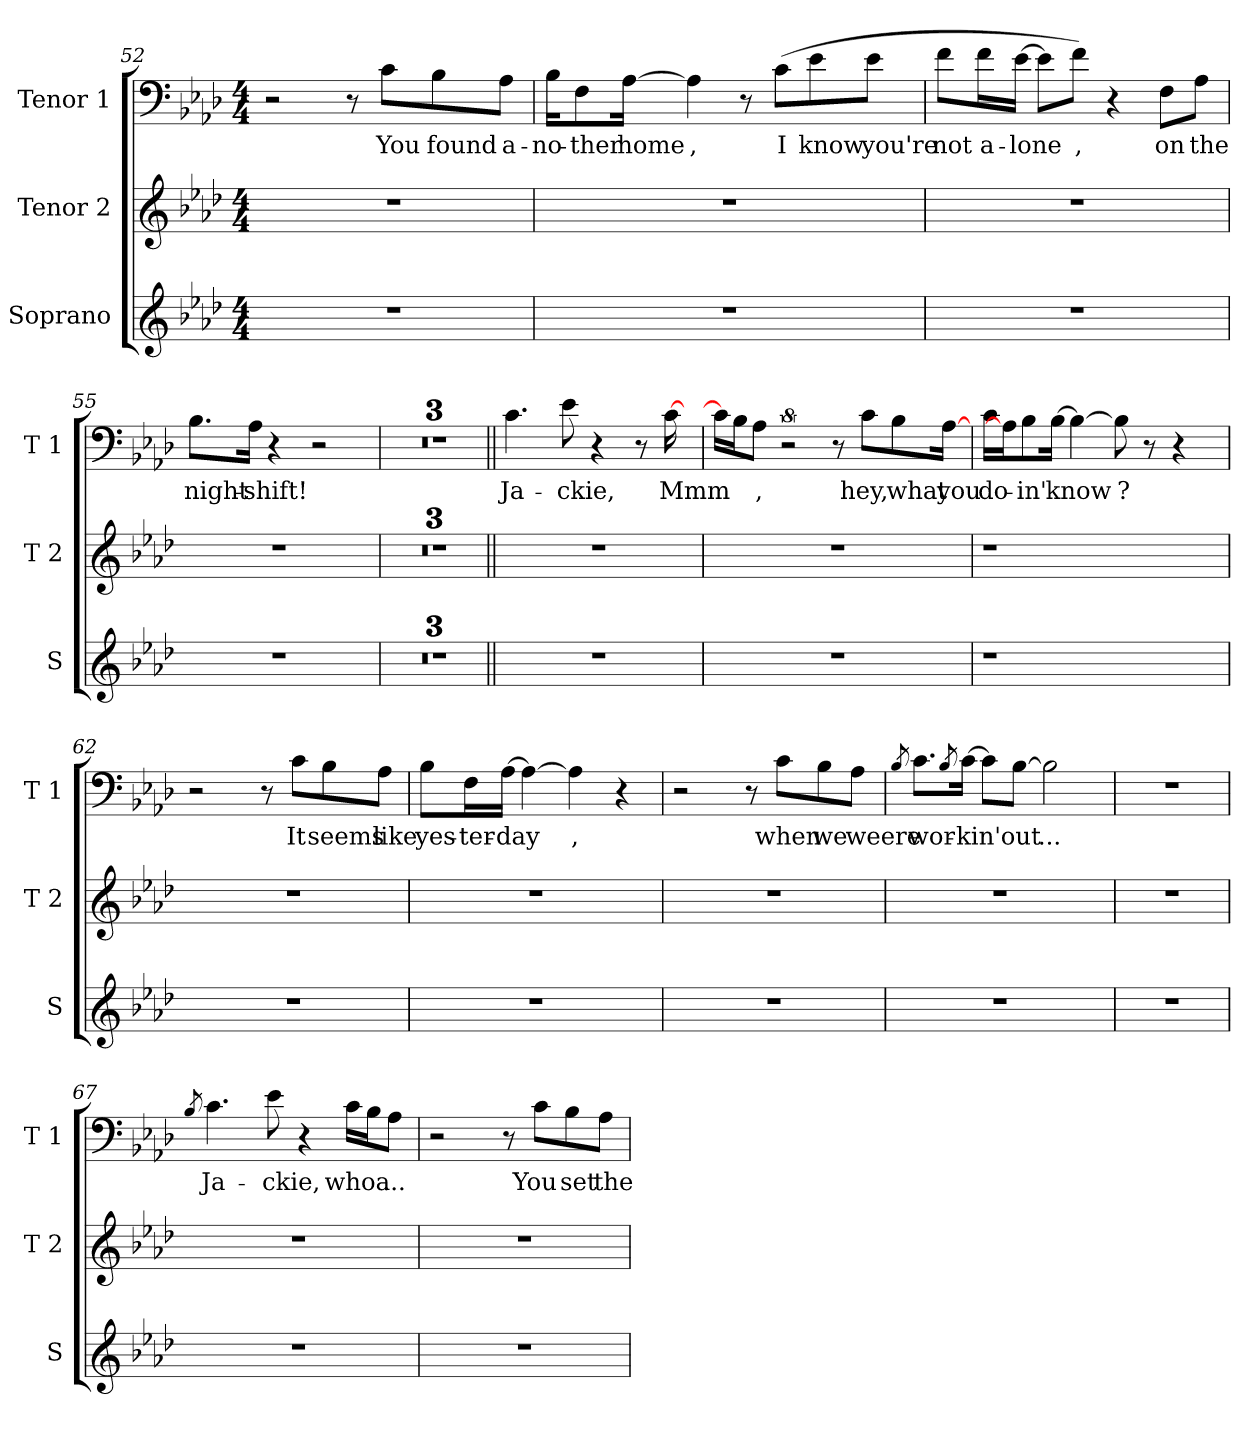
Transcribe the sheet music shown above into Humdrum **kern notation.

**kern	**kern	**kern	**text
*part3	*part2	*part1	*part1
*staff3	*staff2	*staff1	*staff1
*I"Soprano	*I"Tenor 2	*I"Tenor 1	*
*I'S	*I'T 2	*I'T 1	*
!!LO:LB:g=z
*clefG2	*clefG2	*clefF4	*
*k[b-e-a-d-]	*k[b-e-a-d-]	*k[b-e-a-d-]	*
*A-:	*A-:	*A-:	*
*M4/4	*M4/4	*M4/4	*
=52	=52	=52	=52
1r	1r	2r	.
.	.	8r	.
!	!	!	!LO:LY:b
.	.	8c\L	You
!	!	!	!LO:LY:b
.	.	8B-\	found
!	!	!	!LO:LY:b
.	.	8A-\J	a-
=53	=53	=53	=53
!	!	!	!LO:LY:b
1r	1r	16B-\KL	-no-
!	!	!	!LO:LY:b
.	.	8F\	-ther
!	!	!	!LO:LY:b
.	.	[16A-\Jk	home
!	!	!	!LO:LY:b
.	.	4A-\]	,
.	.	8r	.
!	!	!	!LO:LY:b
.	.	(>8c\L	I
!	!	!	!LO:LY:b
.	.	8e-\	know
!	!	!	!LO:LY:b
.	.	8e-\J	you're
=54	=54	=54	=54
!	!	!	!LO:LY:b
1r	1r	8f\L	not
!	!	!	!LO:LY:b
.	.	16f\L	a-
!	!	!	!LO:LY:b
.	.	[16e-\JJ	-lone
.	.	8e-\L]	.
!	!	!	!LO:LY:b
.	.	8f\J)	,
.	.	4r	.
!	!	!	!LO:LY:b
.	.	8F\L	on
!	!	!	!LO:LY:b
.	.	8A-\J	the
!!LO:LB:g=z
=55	=55	=55	=55
!	!	!	!LO:LY:b
1r	1r	8.B-\L	night-
!	!	!	!LO:LY:b
.	.	16A-\Jk	-shift!
.	.	4r	.
.	.	2r	.
=56	=56	=56	=56
1r	1r	1r	.
=57	=57	=57	=57
1r	1r	1r	.
=58	=58	=58	=58
1r	1r	1r	.
!!LO:PB:g=z
=59||	=59||	=59||	=59||
!	!	!	!LO:LY:b
1r	1r	4.c\	Ja-
!	!	!	!LO:LY:b
.	.	8e-\	-ckie,
.	.	4r	.
.	.	8r	.
!	!	!	!LO:LY:b
.	.	[16c\	Mmm
.	.	16ryy	.
=60	=60	=60	=60
1r	1r	16c\LL]	.
.	.	16B-\J	.
!	!	!	!LO:LY:b
.	.	8A-\J	,
.	.	16%5r	.
.	.	8r	.
!	!	!	!LO:LY:b
.	.	8c\L	hey,
!	!	!	!LO:LY:b
.	.	8B-\	what
!	!	!	!LO:LY:b
.	.	[16A-\J	you
=61	=61	=61	=61
!	!	!	!LO:LY:b
1r	1r	16c\KL	do-
.	.	16A-\J]	.
!	!	!	!LO:LY:b
.	.	8B-\	-in'
!	!	!	!LO:LY:b
.	.	[16B-\Jk	know
.	.	4B-\_	.
!	!	!	!LO:LY:b
.	.	8B-\]	?
.	.	8r	.
.	.	4r	.
16ryy	16ryy	.	.
!!LO:LB:g=z
=62	=62	=62	=62
1r	1r	2r	.
.	.	8r	.
!	!	!	!LO:LY:b
.	.	8c\L	It
!	!	!	!LO:LY:b
.	.	8B-\	seems
!	!	!	!LO:LY:b
.	.	8A-\J	like
=63	=63	=63	=63
!	!	!	!LO:LY:b
1r	1r	8B-\L	yes-
!	!	!	!LO:LY:b
.	.	16F\L	-ter-
!	!	!	!LO:LY:b
.	.	[16A-\JJ	-day
.	.	4A-\_	.
!	!	!	!LO:LY:b
.	.	4A-\]	,
.	.	4r	.
=64	=64	=64	=64
1r	1r	2r	.
.	.	8r	.
!	!	!	!LO:LY:b
.	.	8c\L	when
!	!	!	!LO:LY:b
.	.	8B-\	we
!	!	!	!LO:LY:b
.	.	8A-\J	weere
!!LO:LB:g=z
=65	=65	=65	=65
.	.	8qB-/	.
!	!	!	!LO:LY:b
1r	1r	8.c\L	wor-
.	.	8qB-/	.
!	!	!	!LO:LY:b
.	.	[16c\Jk	-kin'
.	.	8c\L]	.
!	!	!	!LO:LY:b
.	.	[8B-\J	out
!	!	!	!LO:LY:b
.	.	2B-\]	...
=66	=66	=66	=66
1r	1r	1r	.
=67	=67	=67	=67
.	.	8qB-/	.
!	!	!	!LO:LY:b
1r	1r	4.c\	Ja-
!	!	!	!LO:LY:b
.	.	8e-\	-ckie,
.	.	4r	.
!	!	!	!LO:LY:b
.	.	16c\LL	whoa
.	.	16B-\J	.
!	!	!	!LO:LY:b
.	.	8A-\J	...
!!LO:LB:g=z
=68	=68	=68	=68
1r	1r	2r	.
.	.	8r	.
!	!	!	!LO:LY:b
.	.	8c\L	You
!	!	!	!LO:LY:b
.	.	8B-\	set
!	!	!	!LO:LY:b
.	.	8A-\J	the
=	=	=	=
*-	*-	*-	*-
